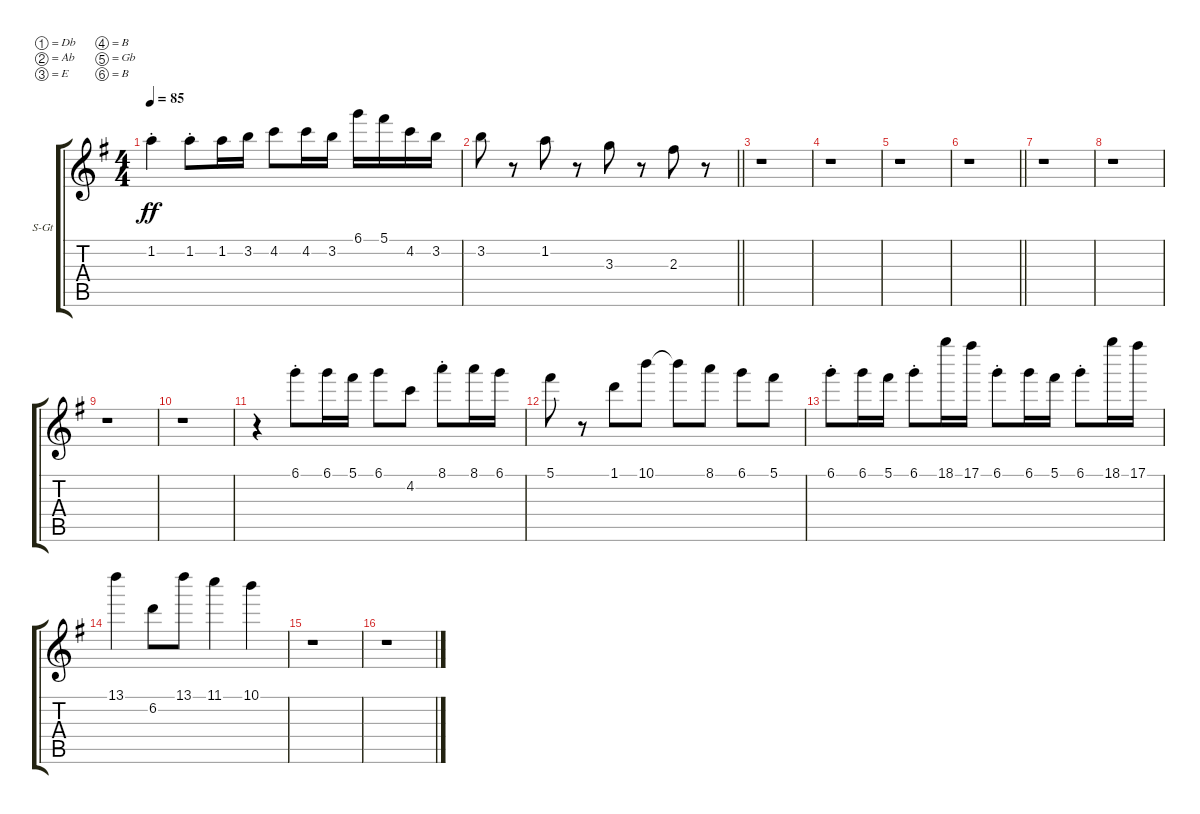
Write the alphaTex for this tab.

\bracketExtendMode groupsimilarinstruments
\firstSystemTrackNameOrientation horizontal
\otherSystemsTrackNameOrientation horizontal
\track ("Strings" "S-Gt") {instrument stringensemble1}
\staff {score tabs}
\tuning (Db5 Ab4 E4 B3 Gb3 B2)
\displaytranspose 12
\ts (4 4)
\tempo 85
\clef g2
\ks eminor
1.2{st}.4{dy ff} 1.2{st}.8 1.2.16 3.2.16 4.2.8 4.2.16 3.2.16 6.1.16 5.1.16 4.2.16 3.2.16 |
\barLineRight lightlight
3.2.8 r.8 1.2.8 r.8 3.3.8 r.8 2.3.8 r.8 |
r.1 |
r.1 |
r.1 |
\barLineRight lightlight
r.1 |
r.1 |
r.1 |
r.1 |
r.1 |
r.4 6.1{st}.8 6.1.16 5.1.16 6.1.8 4.2.8 8.1{st}.8 8.1.16 6.1.16 |
5.1.8 r.8 1.1.8 10.1.8 10.1{t}.8 8.1.8 6.1.8 5.1.8 |
6.1{st}.8 6.1.16 5.1.16 6.1{st}.8 18.1.16 17.1.16 6.1{st}.8 6.1.16 5.1.16 6.1{st}.8 18.1.16 17.1.16 |
13.1.4 6.2.8 13.1.8 11.1.4 10.1.4 |
r.1 |
r.1
